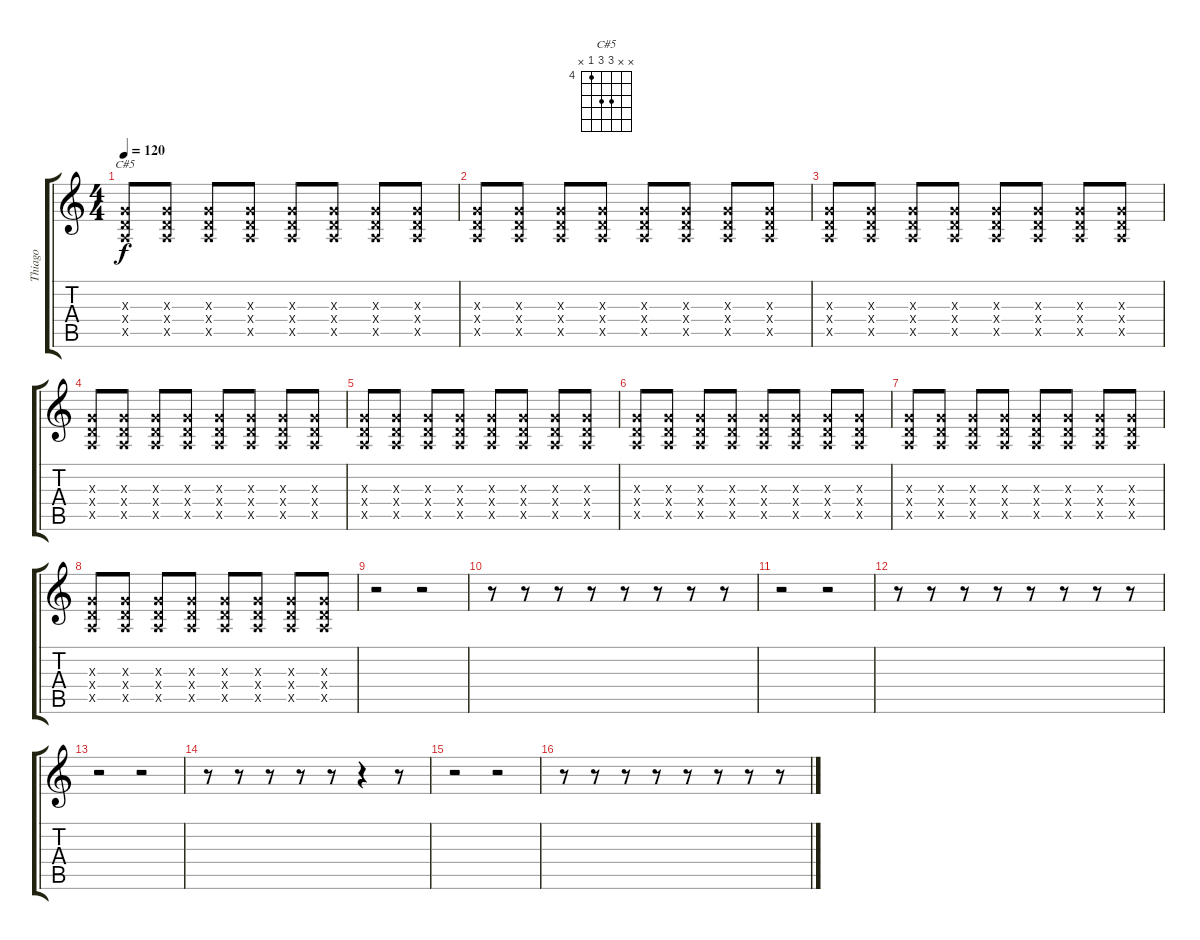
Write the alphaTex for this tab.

\track ("Thiago" "Thiago") {instrument overdrivenguitar}
\staff {score tabs}
\tuning (E4 B3 G3 D3 A2 E2) {hide}
\chord ("C#5" x x 6 6 4 x) {firstfret 4}
\ts (4 4)
\tempo 120
\clef g2
\ks c
(0.3{x} 0.4{x} 0.5{x}).8{ch "C#5" dy f instrument overdrivenguitar} (0.3{x} 0.4{x} 0.5{x}).8 (0.3{x} 0.4{x} 0.5{x}).8 (0.3{x} 0.4{x} 0.5{x}).8 (0.3{x} 0.4{x} 0.5{x}).8 (0.3{x} 0.4{x} 0.5{x}).8 (0.3{x} 0.4{x} 0.5{x}).8 (0.3{x} 0.4{x} 0.5{x}).8 |
(0.3{x} 0.4{x} 0.5{x}).8 (0.3{x} 0.4{x} 0.5{x}).8 (0.3{x} 0.4{x} 0.5{x}).8 (0.3{x} 0.4{x} 0.5{x}).8 (0.3{x} 0.4{x} 0.5{x}).8 (0.3{x} 0.4{x} 0.5{x}).8 (0.3{x} 0.4{x} 0.5{x}).8 (0.3{x} 0.4{x} 0.5{x}).8 |
(0.3{x} 0.4{x} 0.5{x}).8 (0.3{x} 0.4{x} 0.5{x}).8 (0.3{x} 0.4{x} 0.5{x}).8 (0.3{x} 0.4{x} 0.5{x}).8 (0.3{x} 0.4{x} 0.5{x}).8 (0.3{x} 0.4{x} 0.5{x}).8 (0.3{x} 0.4{x} 0.5{x}).8 (0.3{x} 0.4{x} 0.5{x}).8 |
(0.3{x} 0.4{x} 0.5{x}).8 (0.3{x} 0.4{x} 0.5{x}).8 (0.3{x} 0.4{x} 0.5{x}).8 (0.3{x} 0.4{x} 0.5{x}).8 (0.3{x} 0.4{x} 0.5{x}).8 (0.3{x} 0.4{x} 0.5{x}).8 (0.3{x} 0.4{x} 0.5{x}).8 (0.3{x} 0.4{x} 0.5{x}).8 |
(0.3{x} 0.4{x} 0.5{x}).8 (0.3{x} 0.4{x} 0.5{x}).8 (0.3{x} 0.4{x} 0.5{x}).8 (0.3{x} 0.4{x} 0.5{x}).8 (0.3{x} 0.4{x} 0.5{x}).8 (0.3{x} 0.4{x} 0.5{x}).8 (0.3{x} 0.4{x} 0.5{x}).8 (0.3{x} 0.4{x} 0.5{x}).8 |
(0.3{x} 0.4{x} 0.5{x}).8 (0.3{x} 0.4{x} 0.5{x}).8 (0.3{x} 0.4{x} 0.5{x}).8 (0.3{x} 0.4{x} 0.5{x}).8 (0.3{x} 0.4{x} 0.5{x}).8 (0.3{x} 0.4{x} 0.5{x}).8 (0.3{x} 0.4{x} 0.5{x}).8 (0.3{x} 0.4{x} 0.5{x}).8 |
(0.3{x} 0.4{x} 0.5{x}).8 (0.3{x} 0.4{x} 0.5{x}).8 (0.3{x} 0.4{x} 0.5{x}).8 (0.3{x} 0.4{x} 0.5{x}).8 (0.3{x} 0.4{x} 0.5{x}).8 (0.3{x} 0.4{x} 0.5{x}).8 (0.3{x} 0.4{x} 0.5{x}).8 (0.3{x} 0.4{x} 0.5{x}).8 |
(0.3{x} 0.4{x} 0.5{x}).8 (0.3{x} 0.4{x} 0.5{x}).8 (0.3{x} 0.4{x} 0.5{x}).8 (0.3{x} 0.4{x} 0.5{x}).8 (0.3{x} 0.4{x} 0.5{x}).8 (0.3{x} 0.4{x} 0.5{x}).8 (0.3{x} 0.4{x} 0.5{x}).8 (0.3{x} 0.4{x} 0.5{x}).8 |
r.2 r.2 |
r.8 r.8 r.8 r.8 r.8 r.8 r.8 r.8 |
r.2 r.2 |
r.8 r.8 r.8 r.8 r.8 r.8 r.8 r.8 |
r.2 r.2 |
r.8 r.8 r.8 r.8 r.8 r.4 r.8 |
r.2 r.2 |
r.8 r.8 r.8 r.8 r.8 r.8 r.8 r.8
